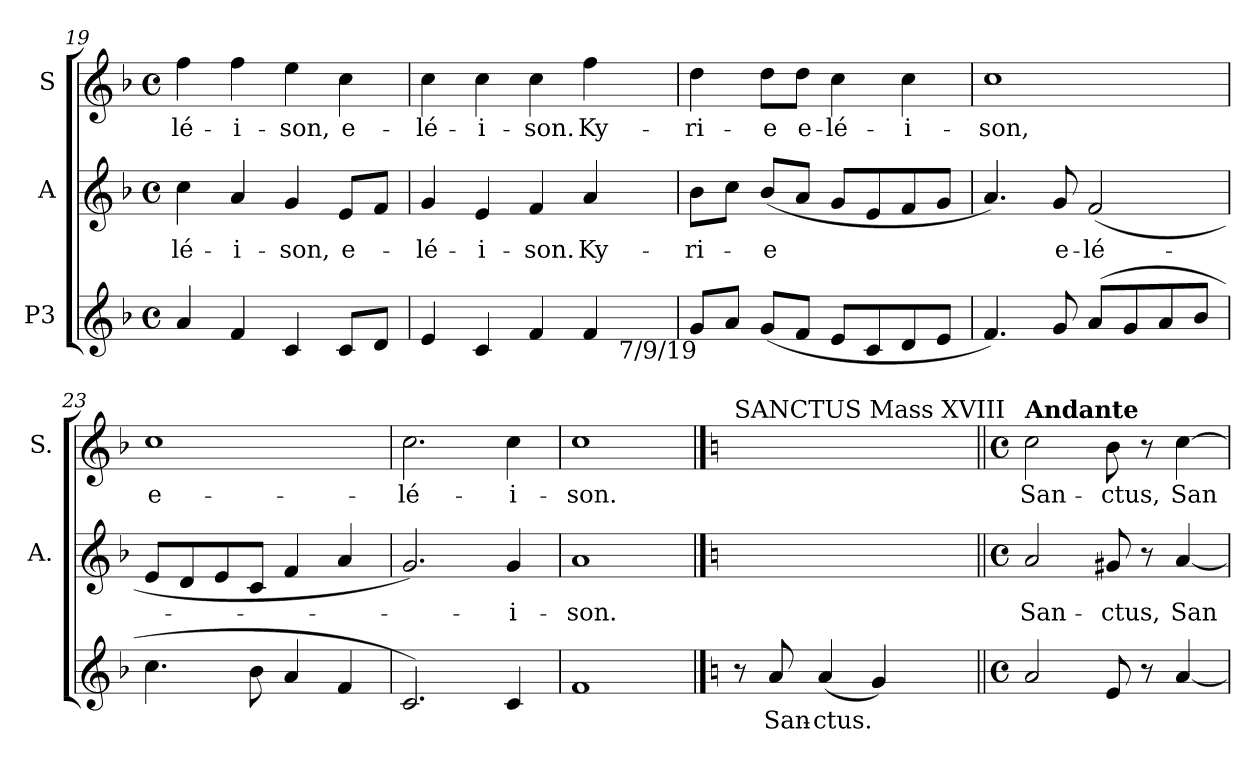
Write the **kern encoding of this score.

**kern	**text	**kern	**text	**kern	**text
*part3	*part3	*part2	*part2	*part1	*part1
*staff3	*staff3	*staff2	*staff2	*staff1	*staff1
*I"P3	*	*I"A	*	*I"S	*
*	*	*I'A.	*	*I'S.	*
*clefG2	*	*clefG2	*	*clefG2	*
*k[b-]	*	*k[b-]	*	*k[b-]	*
*F:	*	*F:	*	*F:	*
*M4/4	*	*M4/4	*	*M4/4	*
*met(c)	*	*met(c)	*	*met(c)	*
=19	=19	=19	=19	=19	=19
!	!	!	!LO:LY:b:color=#000000	!	!
!	!	!	!	!	!LO:LY:b:color=#000000
4ai/	.	4cci\	-lé-	4ffi\	-lé-
!	!	!	!LO:LY:b:color=#000000	!	!
!	!	!	!	!	!LO:LY:b:color=#000000
4fi/	.	4ai/	-i-	4ffi\	-i-
!	!	!	!LO:LY:b:color=#000000	!	!
!	!	!	!	!	!LO:LY:b:color=#000000
4ci/	.	4gi/	-son,	4eei\	-son,
!	!	!	!LO:LY:b:color=#000000	!	!
!	!	!	!	!	!LO:LY:b:color=#000000
8ci/L	.	8ei/L	e-	4cci\	e-
8di/J	.	8fi/J	.	.	.
=20	=20	=20	=20	=20	=20
!	!	!	!LO:LY:b:color=#000000	!	!
!	!	!	!	!	!LO:LY:b:color=#000000
*^	*	*	*	*	*
4ei/	2ryy	.	4gi/	-lé-	4cci\	-lé-
!	!	!	!	!LO:LY:b:color=#000000	!	!
!	!	!	!	!	!	!LO:LY:b:color=#000000
4ci/	.	.	4ei/	-i-	4cci\	-i-
!	!	!	!	!LO:LY:b:color=#000000	!	!
!	!	!	!	!	!	!LO:LY:b:color=#000000
4fi/	4ryy	.	4fi/	-son.	4cci\	-son.
!	!	!	!	!LO:LY:b:color=#000000	!	!
!	!	!	!	!	!	!LO:LY:b:color=#000000
4fi/	16ryy	.	4ai/	Ky-	4ffi\	Ky-
.	64ryy	.	.	.	.	.
.	1024ryy	.	.	.	.	.
!	!LO:TX:b:t=7/9/19	!	!	!	!	!
.	8ryy	.	.	.	.	.
.	32ryy	.	.	.	.	.
.	128...ryy	.	.	.	.	.
*v	*v	*	*	*	*	*
!!LO:PB:g=z
=21	=21	=21	=21	=21	=21
*^	*	*	*	*	*
!	!	!	!	!LO:LY:b:color=#000000	!	!
*v	*v	*	*	*	*	*
*^	*	*	*	*	*
!	!	!	!	!	!	!LO:LY:b:color=#000000
*v	*v	*	*	*	*	*
8gi/L	.	8b-i\L	-ri-	4ddi\	-ri-
8ai/J	.	8cci\J	.	.	.
!	!	!	!LO:LY:b:color=#000000	!	!
!	!	!	!	!	!LO:LY:b:color=#000000
(8gi/L	.	(8b-i/L	-e	8ddi\L	-e
!	!	!	!	!	!LO:LY:b:color=#000000
8fi/J	.	8ai/J	.	8ddi\J	e-
!	!	!	!	!	!LO:LY:b:color=#000000
8ei/L	.	8gi/L	.	4cci\	-lé-
8ci/	.	8ei/	.	.	.
!	!	!	!	!	!LO:LY:b:color=#000000
8di/	.	8fi/	.	4cci\	-i-
8ei/J	.	8gi/J	.	.	.
=22	=22	=22	=22	=22	=22
!	!	!	!	!	!LO:LY:b:color=#000000
4.fi/)	.	4.ai/)	.	1cci	-son,
!	!	!	!LO:LY:b:color=#000000	!	!
8gi/	.	8gi/	e-	.	.
!	!	!	!LO:LY:b:color=#000000	!	!
(8ai/L	.	(2fi/	-lé-	.	.
8gi/	.	.	.	.	.
8ai/	.	.	.	.	.
8b-i/J	.	.	.	.	.
=23	=23	=23	=23	=23	=23
!	!	!	!	!	!LO:LY:b:color=#000000
4.cci\	.	8ei/L	.	1cci	e-
.	.	8di/	.	.	.
.	.	8ei/	.	.	.
8b-i\	.	8ci/J	.	.	.
4ai/	.	4fi/	.	.	.
4fi/	.	4ai/	.	.	.
=24	=24	=24	=24	=24	=24
!	!	!	!	!	!LO:LY:b:color=#000000
2.ci/)	.	2.gi/)	.	2.cci\	-lé-
!	!	!	!LO:LY:b:color=#000000	!	!
!	!	!	!	!	!LO:LY:b:color=#000000
4ci/	.	4gi/	-i-	4cci\	-i-
=25	=25	=25	=25	=25	=25
!	!	!	!LO:LY:b:color=#000000	!	!
!	!	!	!	!	!LO:LY:b:color=#000000
1fi	.	1ai	-son.	1cci	-son.
!!LO:LB:g=z
==1	==1	==1	==1	==1	==1
*k[]	*	*k[]	*	*k[]	*
*C:	*	*C:	*	*C:	*
!	!	!	!	!LO:TX:a:t=SANCTUS Mass XVIII	!
!	!	!LO:N:vis=1	!	!LO:N:vis=1	!
8r	.	1ryy	.	1ryy	.
!	!LO:LY:a:color=#000000	!	!	!	!
8ai/	San-	.	.	.	.
!	!LO:LY:a:color=#000000	!	!	!	!
(4ai/	-ctus.	.	.	.	.
4gi/)	.	.	.	.	.
4ryy	.	.	.	.	.
=2||	=2||	=2||	=2||	=2||	=2||
*M4/4	*	*M4/4	*	*M4/4	*
*met(c)	*	*met(c)	*	*met(c)	*
!	!	!	!LO:LY:b:color=#000000	!	!
*	*	*	*	*MM80	*
!	!	!	!	!LO:TX:a:B:t=Andante	!
!	!	!	!	!	!LO:LY:b:color=#000000
2ai/	.	2ai/	San-	2cci\	San-
!	!	!	!LO:LY:b:color=#000000	!	!
!	!	!	!	!	!LO:LY:b:color=#000000
8ei/	.	8g#Xi/	-ctus,	8bi\	-ctus,
8r	.	8r	.	8r	.
!	!	!	!LO:LY:b:color=#000000	!	!
!	!	!	!	!	!LO:LY:b:color=#000000
[<4ai/	.	[<4ai/	San-	[>4cci\	San-
=	=	=	=	=	=
*-	*-	*-	*-	*-	*-
